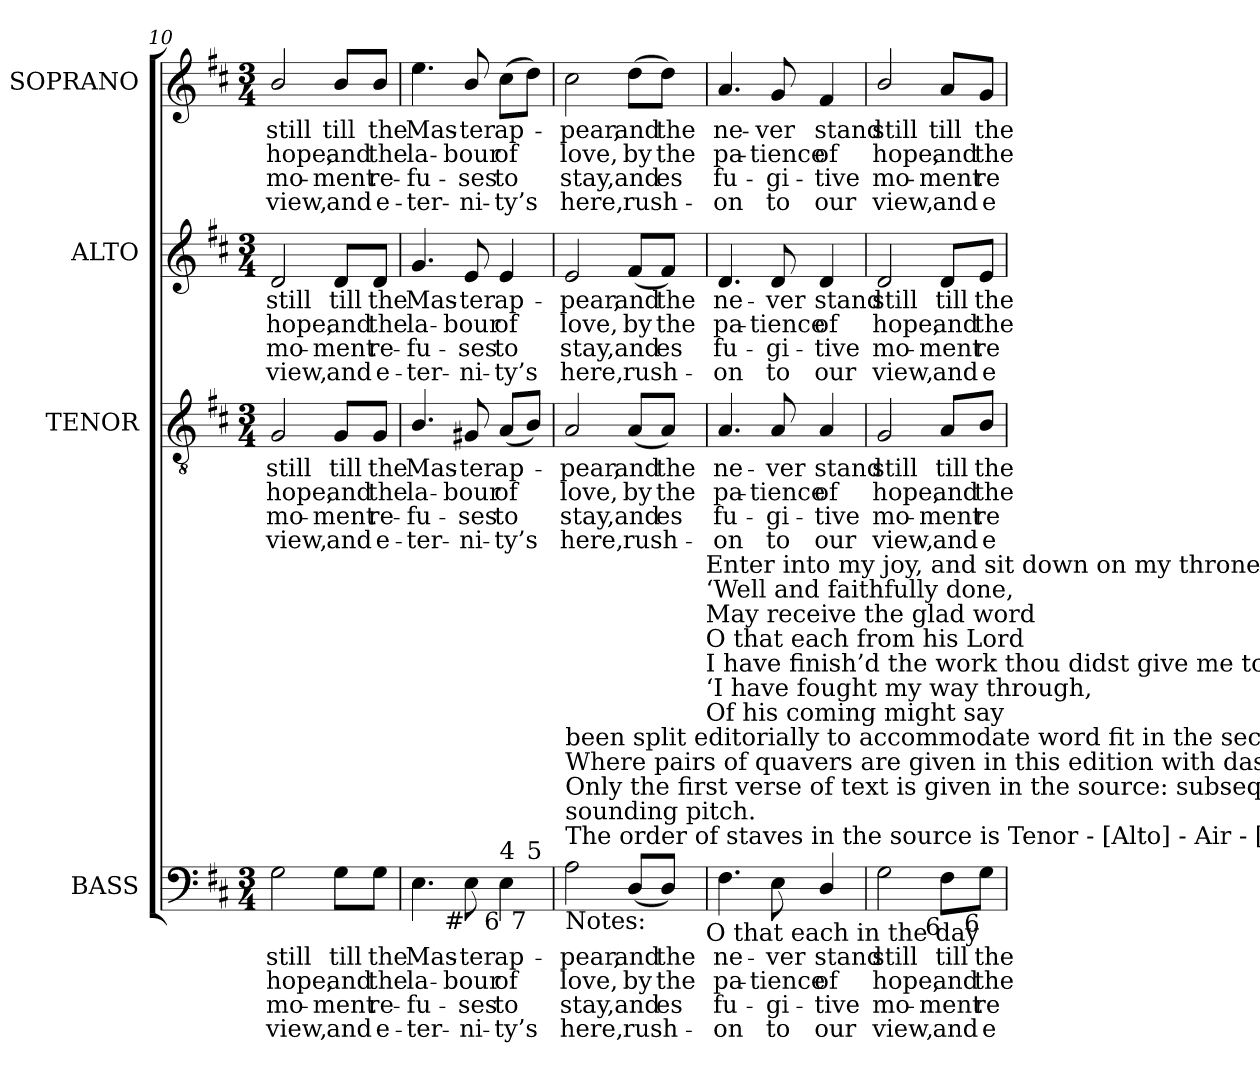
**kern	**text	**text	**text	**text	**kern	**text	**text	**text	**text	**kern	**text	**text	**text	**text	**kern	**text	**text	**text	**text
*part4	*part4	*part4	*part4	*part4	*part3	*part3	*part3	*part3	*part3	*part2	*part2	*part2	*part2	*part2	*part1	*part1	*part1	*part1	*part1
*staff4	*staff4	*staff4	*staff4	*staff4	*staff3	*staff3	*staff3	*staff3	*staff3	*staff2	*staff2	*staff2	*staff2	*staff2	*staff1	*staff1	*staff1	*staff1	*staff1
*I"BASS	*	*	*	*	*I"TENOR	*	*	*	*	*I"ALTO	*	*	*	*	*I"SOPRANO	*	*	*	*
*I'B.	*	*	*	*	*I'T.	*	*	*	*	*I'A.	*	*	*	*	*I'S.	*	*	*	*
*clefF4	*	*	*	*	*clefGv2	*	*	*	*	*clefG2	*	*	*	*	*clefG2	*	*	*	*
*	*	*	*	*	*ITrd7c12	*	*	*	*	*	*	*	*	*	*	*	*	*	*
*k[f#c#]	*	*	*	*	*k[f#c#]	*	*	*	*	*k[f#c#]	*	*	*	*	*k[f#c#]	*	*	*	*
*D:	*	*	*	*	*D:	*	*	*	*	*D:	*	*	*	*	*D:	*	*	*	*
*M3/4	*	*	*	*	*M3/4	*	*	*	*	*M3/4	*	*	*	*	*M3/4	*	*	*	*
=10	=10	=10	=10	=10	=10	=10	=10	=10	=10	=10	=10	=10	=10	=10	=10	=10	=10	=10	=10
!	!LO:LY:b:color=#000000	!LO:LY:b:color=#000000	!LO:LY:b:color=#000000	!LO:LY:b:color=#000000	!	!	!	!	!	!	!	!	!	!	!	!	!	!	!
!	!	!	!	!	!	!LO:LY:b:color=#000000	!LO:LY:b:color=#000000	!LO:LY:b:color=#000000	!LO:LY:b:color=#000000	!	!	!	!	!	!	!	!	!	!
!	!	!	!	!	!	!	!	!	!	!	!LO:LY:b:color=#000000	!LO:LY:b:color=#000000	!LO:LY:b:color=#000000	!LO:LY:b:color=#000000	!	!	!	!	!
!	!	!	!	!	!	!	!	!	!	!	!	!	!	!	!	!LO:LY:b:color=#000000	!LO:LY:b:color=#000000	!LO:LY:b:color=#000000	!LO:LY:b:color=#000000
2Gi\	still	hope,	mo-	-view,	2GGi/	still	hope,	mo-	-view,	2di/	still	hope,	mo-	-view,	2bi/	still	hope,	mo-	-view,
!	!LO:LY:b:color=#000000	!LO:LY:b:color=#000000	!LO:LY:b:color=#000000	!LO:LY:b:color=#000000	!	!	!	!	!	!	!	!	!	!	!	!	!	!	!
!	!	!	!	!	!	!LO:LY:b:color=#000000	!LO:LY:b:color=#000000	!LO:LY:b:color=#000000	!LO:LY:b:color=#000000	!	!	!	!	!	!	!	!	!	!
!	!	!	!	!	!	!	!	!	!	!	!LO:LY:b:color=#000000	!LO:LY:b:color=#000000	!LO:LY:b:color=#000000	!LO:LY:b:color=#000000	!	!	!	!	!
!	!	!	!	!	!	!	!	!	!	!	!	!	!	!	!	!LO:LY:b:color=#000000	!LO:LY:b:color=#000000	!LO:LY:b:color=#000000	!LO:LY:b:color=#000000
8Gi\L	till	and	ment	and	8GGi/L	till	and	ment	and	8di/L	till	and	ment	and	8bi/L	till	and	ment	and
!	!LO:LY:b:color=#000000	!LO:LY:b:color=#000000	!LO:LY:b:color=#000000	!LO:LY:b:color=#000000	!	!	!	!	!	!	!	!	!	!	!	!	!	!	!
!	!	!	!	!	!	!LO:LY:b:color=#000000	!LO:LY:b:color=#000000	!LO:LY:b:color=#000000	!LO:LY:b:color=#000000	!	!	!	!	!	!	!	!	!	!
!	!	!	!	!	!	!	!	!	!	!	!LO:LY:b:color=#000000	!LO:LY:b:color=#000000	!LO:LY:b:color=#000000	!LO:LY:b:color=#000000	!	!	!	!	!
!	!	!	!	!	!	!	!	!	!	!	!	!	!	!	!	!LO:LY:b:color=#000000	!LO:LY:b:color=#000000	!LO:LY:b:color=#000000	!LO:LY:b:color=#000000
8Gi\J	the	the	re-	-e-	8GGi/J	the	the	re-	-e-	8di/J	the	the	re-	-e-	8bi/J	the	the	re-	-e-
=11	=11	=11	=11	=11	=11	=11	=11	=11	=11	=11	=11	=11	=11	=11	=11	=11	=11	=11	=11
!	!LO:LY:b:color=#000000	!LO:LY:b:color=#000000	!LO:LY:b:color=#000000	!LO:LY:b:color=#000000	!	!	!	!	!	!	!	!	!	!	!	!	!	!	!
!	!	!	!	!	!	!LO:LY:b:color=#000000	!LO:LY:b:color=#000000	!LO:LY:b:color=#000000	!LO:LY:b:color=#000000	!	!	!	!	!	!	!	!	!	!
!	!	!	!	!	!	!	!	!	!	!	!LO:LY:b:color=#000000	!LO:LY:b:color=#000000	!LO:LY:b:color=#000000	!LO:LY:b:color=#000000	!	!	!	!	!
!	!	!	!	!	!	!	!	!	!	!	!	!	!	!	!	!LO:LY:b:color=#000000	!LO:LY:b:color=#000000	!LO:LY:b:color=#000000	!LO:LY:b:color=#000000
*^	*	*	*	*	*	*	*	*	*	*	*	*	*	*	*	*	*	*	*
4.Ei\	2ryy	Mas-	la-	-fu-	-ter-	4.BBi/	Mas-	la-	-fu-	-ter-	4.gi/	Mas-	la-	-fu-	-ter-	4.eei\	Mas-	la-	-fu-	-ter-
!	!	!LO:LY:b:color=#000000	!LO:LY:b:color=#000000	!LO:LY:b:color=#000000	!LO:LY:b:color=#000000	!	!	!	!	!	!	!	!	!	!	!	!	!	!	!
!	!	!	!	!	!	!	!LO:LY:b:color=#000000	!LO:LY:b:color=#000000	!LO:LY:b:color=#000000	!LO:LY:b:color=#000000	!	!	!	!	!	!	!	!	!	!
!	!	!	!	!	!	!	!	!	!	!	!	!LO:LY:b:color=#000000	!LO:LY:b:color=#000000	!LO:LY:b:color=#000000	!LO:LY:b:color=#000000	!	!	!	!	!
!LO:TX:b:rj:t=#	!	!	!	!	!	!	!	!	!	!	!	!	!	!	!	!	!	!	!	!
!	!	!	!	!	!	!	!	!	!	!	!	!	!	!	!	!	!LO:LY:b:color=#000000	!LO:LY:b:color=#000000	!LO:LY:b:color=#000000	!LO:LY:b:color=#000000
8Ei\	.	-ter	-bour	-ses	ni-	8GG#Xi/	-ter	-bour	-ses	ni-	8ei/	-ter	-bour	-ses	ni-	8bi/	-ter	-bour	-ses	ni-
!	!	!LO:LY:b:color=#000000	!LO:LY:b:color=#000000	!LO:LY:b:color=#000000	!LO:LY:b:color=#000000	!	!	!	!	!	!	!	!	!	!	!	!	!	!	!
!	!	!	!	!	!	!	!LO:LY:b:color=#000000	!LO:LY:b:color=#000000	!LO:LY:b:color=#000000	!LO:LY:b:color=#000000	!	!	!	!	!	!	!	!	!	!
!	!	!	!	!	!	!	!	!	!	!	!	!LO:LY:b:color=#000000	!LO:LY:b:color=#000000	!LO:LY:b:color=#000000	!LO:LY:b:color=#000000	!	!	!	!	!
!LO:TX:b:rj:t=6	!	!	!	!	!	!	!	!	!	!	!	!	!	!	!	!	!	!	!	!
!LO:TX:t=4	!	!	!	!	!	!	!	!	!	!	!	!	!	!	!	!	!	!	!	!
!	!	!	!	!	!	!	!	!	!	!	!	!	!	!	!	!	!LO:LY:b:color=#000000	!LO:LY:b:color=#000000	!LO:LY:b:color=#000000	!LO:LY:b:color=#000000
4Ei\	8ryy	ap-	of	-to	ty’s	(8AAi/L	ap-	of	-to	ty’s	4ei/	ap-	of	-to	ty’s	(8cc#i\L	ap-	of	-to	ty’s
!	!LO:TX:b:rj:t=7	!	!	!	!	!	!	!	!	!	!	!	!	!	!	!	!	!	!	!
!	!LO:TX:t=5	!	!	!	!	!	!	!	!	!	!	!	!	!	!	!	!	!	!	!
.	8ryy	.	.	.	.	8BBi/J)	.	.	.	.	.	.	.	.	.	8ddi\J)	.	.	.	.
!!LO:PB:g=z
=12	=12	=12	=12	=12	=12	=12	=12	=12	=12	=12	=12	=12	=12	=12	=12	=12	=12	=12	=12	=12
!	!	!LO:LY:b:color=#000000	!LO:LY:b:color=#000000	!LO:LY:b:color=#000000	!LO:LY:b:color=#000000	!	!	!	!	!	!	!	!	!	!	!	!	!	!	!
!	!	!	!	!	!	!	!LO:LY:b:color=#000000	!LO:LY:b:color=#000000	!LO:LY:b:color=#000000	!LO:LY:b:color=#000000	!	!	!	!	!	!	!	!	!	!
!	!	!	!	!	!	!	!	!	!	!	!	!LO:LY:b:color=#000000	!LO:LY:b:color=#000000	!LO:LY:b:color=#000000	!LO:LY:b:color=#000000	!	!	!	!	!
!LO:TX:b:t=Notes&colon;	!	!	!	!	!	!	!	!	!	!	!	!	!	!	!	!	!	!	!	!
!LO:TX:t=The order of staves in the source is Tenor - [Alto] - Air - [Bass], with the alto part printed in the treble clef an octave above	!	!	!	!	!	!	!	!	!	!	!	!	!	!	!	!	!	!	!	!
!LO:TX:t=sounding pitch.	!	!	!	!	!	!	!	!	!	!	!	!	!	!	!	!	!	!	!	!
!LO:TX:t=Only the first verse of text is given in the source&colon; subsequent verses have here been added editorially.	!	!	!	!	!	!	!	!	!	!	!	!	!	!	!	!	!	!	!	!
!LO:TX:t=Where pairs of quavers are given in this edition with dashed slurs, these correspond to crotchets in the source, which have	!	!	!	!	!	!	!	!	!	!	!	!	!	!	!	!	!	!	!	!
!LO:TX:t=been split editorially to accommodate word fit in the second and subsequent verses.	!	!	!	!	!	!	!	!	!	!	!	!	!	!	!	!	!	!	!	!
!	!	!	!	!	!	!	!	!	!	!	!	!	!	!	!	!	!LO:LY:b:color=#000000	!LO:LY:b:color=#000000	!LO:LY:b:color=#000000	!LO:LY:b:color=#000000
2Ai\	2ryy	-pear,	love,	stay,	here,	2AAi/	-pear,	love,	stay,	here,	2ei/	-pear,	love,	stay,	here,	2cc#i\	-pear,	love,	stay,	here,
!	!	!LO:LY:b:color=#000000	!LO:LY:b:color=#000000	!LO:LY:b:color=#000000	!LO:LY:b:color=#000000	!	!	!	!	!	!	!	!	!	!	!	!	!	!	!
!	!	!	!	!	!	!	!LO:LY:b:color=#000000	!LO:LY:b:color=#000000	!LO:LY:b:color=#000000	!LO:LY:b:color=#000000	!	!	!	!	!	!	!	!	!	!
!	!	!	!	!	!	!	!	!	!	!	!	!LO:LY:b:color=#000000	!LO:LY:b:color=#000000	!LO:LY:b:color=#000000	!LO:LY:b:color=#000000	!	!	!	!	!
!	!	!	!	!	!	!	!	!	!	!	!	!	!	!	!	!	!LO:LY:b:color=#000000	!LO:LY:b:color=#000000	!LO:LY:b:color=#000000	!LO:LY:b:color=#000000
(8Di/L	8ryy	and	by	and	rush-	(8AAi/L	and	by	and	rush-	(8f#i/L	and	by	and	rush-	(8ddi\L	and	by	and	rush-
!	!	!LO:LY:b:color=#000000	!LO:LY:b:color=#000000	!LO:LY:b:color=#000000	!	!	!	!	!	!	!	!	!	!	!	!	!	!	!	!
!	!	!	!	!	!	!	!LO:LY:b:color=#000000	!LO:LY:b:color=#000000	!LO:LY:b:color=#000000	!	!	!	!	!	!	!	!	!	!	!
!	!	!	!	!	!	!	!	!	!	!	!	!LO:LY:b:color=#000000	!LO:LY:b:color=#000000	!LO:LY:b:color=#000000	!	!	!	!	!	!
!	!	!	!	!	!	!	!	!	!	!	!	!	!	!	!	!	!LO:LY:b:color=#000000	!LO:LY:b:color=#000000	!LO:LY:b:color=#000000	!
8Di/J)	16ryy	the	-the	es	.	8AAi/J)	the	-the	es	.	8f#i/J)	the	-the	es	.	8ddi\J)	the	-the	es	.
.	32ryy	.	.	.	.	.	.	.	.	.	.	.	.	.	.	.	.	.	.	.
.	64ryy	.	.	.	.	.	.	.	.	.	.	.	.	.	.	.	.	.	.	.
.	128...ryy	.	.	.	.	.	.	.	.	.	.	.	.	.	.	.	.	.	.	.
!	!LO:TX:b:t=O that each in the day	!	!	!	!	!	!	!	!	!	!	!	!	!	!	!	!	!	!	!
!	!LO:TX:t=Of his coming might say	!	!	!	!	!	!	!	!	!	!	!	!	!	!	!	!	!	!	!
!	!LO:TX:t=‘I have fought my way through,	!	!	!	!	!	!	!	!	!	!	!	!	!	!	!	!	!	!	!
!	!LO:TX:t=I have finish’d the work thou didst give me to do!’	!	!	!	!	!	!	!	!	!	!	!	!	!	!	!	!	!	!	!
!	!LO:TX:t=O that each from his Lord	!	!	!	!	!	!	!	!	!	!	!	!	!	!	!	!	!	!	!
!	!LO:TX:t=May receive the glad word	!	!	!	!	!	!	!	!	!	!	!	!	!	!	!	!	!	!	!
!	!LO:TX:t=‘Well and faithfully done,	!	!	!	!	!	!	!	!	!	!	!	!	!	!	!	!	!	!	!
!	!LO:TX:t=Enter into my joy, and sit down on my throne!’	!	!	!	!	!	!	!	!	!	!	!	!	!	!	!	!	!	!	!
.	1024ryy	.	.	.	.	.	.	.	.	.	.	.	.	.	.	.	.	.	.	.
*v	*v	*	*	*	*	*	*	*	*	*	*	*	*	*	*	*	*	*	*	*
=13	=13	=13	=13	=13	=13	=13	=13	=13	=13	=13	=13	=13	=13	=13	=13	=13	=13	=13	=13
*^	*	*	*	*	*	*	*	*	*	*	*	*	*	*	*	*	*	*	*
!	!	!LO:LY:b:color=#000000	!LO:LY:b:color=#000000	!LO:LY:b:color=#000000	!LO:LY:b:color=#000000	!	!	!	!	!	!	!	!	!	!	!	!	!	!	!
*v	*v	*	*	*	*	*	*	*	*	*	*	*	*	*	*	*	*	*	*	*
*^	*	*	*	*	*	*	*	*	*	*	*	*	*	*	*	*	*	*	*
!	!	!	!	!	!	!	!LO:LY:b:color=#000000	!LO:LY:b:color=#000000	!LO:LY:b:color=#000000	!LO:LY:b:color=#000000	!	!	!	!	!	!	!	!	!	!
*v	*v	*	*	*	*	*	*	*	*	*	*	*	*	*	*	*	*	*	*	*
*^	*	*	*	*	*	*	*	*	*	*	*	*	*	*	*	*	*	*	*
!	!	!	!	!	!	!	!	!	!	!	!	!LO:LY:b:color=#000000	!LO:LY:b:color=#000000	!LO:LY:b:color=#000000	!LO:LY:b:color=#000000	!	!	!	!	!
*v	*v	*	*	*	*	*	*	*	*	*	*	*	*	*	*	*	*	*	*	*
*^	*	*	*	*	*	*	*	*	*	*	*	*	*	*	*	*	*	*	*
!LO:TX:b:rj:t=6	!	!	!	!	!	!	!	!	!	!	!	!	!	!	!	!	!	!	!	!
!	!	!	!	!	!	!	!	!	!	!	!	!	!	!	!	!	!LO:LY:b:color=#000000	!LO:LY:b:color=#000000	!LO:LY:b:color=#000000	!LO:LY:b:color=#000000
*v	*v	*	*	*	*	*	*	*	*	*	*	*	*	*	*	*	*	*	*	*
4.F#i\	ne-	pa-	fu-	-on	4.AAi/	ne-	pa-	fu-	-on	4.di/	ne-	pa-	fu-	-on	4.ai/	ne-	pa-	fu-	-on
!	!LO:LY:b:color=#000000	!LO:LY:b:color=#000000	!LO:LY:b:color=#000000	!LO:LY:b:color=#000000	!	!	!	!	!	!	!	!	!	!	!	!	!	!	!
!	!	!	!	!	!	!LO:LY:b:color=#000000	!LO:LY:b:color=#000000	!LO:LY:b:color=#000000	!LO:LY:b:color=#000000	!	!	!	!	!	!	!	!	!	!
!	!	!	!	!	!	!	!	!	!	!	!LO:LY:b:color=#000000	!LO:LY:b:color=#000000	!LO:LY:b:color=#000000	!LO:LY:b:color=#000000	!	!	!	!	!
!	!	!	!	!	!	!	!	!	!	!	!	!	!	!	!	!LO:LY:b:color=#000000	!LO:LY:b:color=#000000	!LO:LY:b:color=#000000	!LO:LY:b:color=#000000
8Ei\	-ver	-tience	gi-	-to	8AAi/	-ver	-tience	gi-	-to	8di/	-ver	-tience	gi-	-to	8gi/	-ver	-tience	gi-	-to
!	!LO:LY:b:color=#000000	!LO:LY:b:color=#000000	!LO:LY:b:color=#000000	!LO:LY:b:color=#000000	!	!	!	!	!	!	!	!	!	!	!	!	!	!	!
!	!	!	!	!	!	!LO:LY:b:color=#000000	!LO:LY:b:color=#000000	!LO:LY:b:color=#000000	!LO:LY:b:color=#000000	!	!	!	!	!	!	!	!	!	!
!	!	!	!	!	!	!	!	!	!	!	!LO:LY:b:color=#000000	!LO:LY:b:color=#000000	!LO:LY:b:color=#000000	!LO:LY:b:color=#000000	!	!	!	!	!
!	!	!	!	!	!	!	!	!	!	!	!	!	!	!	!	!LO:LY:b:color=#000000	!LO:LY:b:color=#000000	!LO:LY:b:color=#000000	!LO:LY:b:color=#000000
4Di/	stand	of	tive	our	4AAi/	stand	of	tive	our	4di/	stand	of	tive	our	4f#i/	stand	of	tive	our
=14	=14	=14	=14	=14	=14	=14	=14	=14	=14	=14	=14	=14	=14	=14	=14	=14	=14	=14	=14
!	!LO:LY:b:color=#000000	!LO:LY:b:color=#000000	!LO:LY:b:color=#000000	!LO:LY:b:color=#000000	!	!	!	!	!	!	!	!	!	!	!	!	!	!	!
!	!	!	!	!	!	!LO:LY:b:color=#000000	!LO:LY:b:color=#000000	!LO:LY:b:color=#000000	!LO:LY:b:color=#000000	!	!	!	!	!	!	!	!	!	!
!	!	!	!	!	!	!	!	!	!	!	!LO:LY:b:color=#000000	!LO:LY:b:color=#000000	!LO:LY:b:color=#000000	!LO:LY:b:color=#000000	!	!	!	!	!
!	!	!	!	!	!	!	!	!	!	!	!	!	!	!	!	!LO:LY:b:color=#000000	!LO:LY:b:color=#000000	!LO:LY:b:color=#000000	!LO:LY:b:color=#000000
2Gi\	still	hope,	mo-	-view,	2GGi/	still	hope,	mo-	-view,	2di/	still	hope,	mo-	-view,	2bi/	still	hope,	mo-	-view,
!	!LO:LY:b:color=#000000	!LO:LY:b:color=#000000	!LO:LY:b:color=#000000	!LO:LY:b:color=#000000	!	!	!	!	!	!	!	!	!	!	!	!	!	!	!
!	!	!	!	!	!	!LO:LY:b:color=#000000	!LO:LY:b:color=#000000	!LO:LY:b:color=#000000	!LO:LY:b:color=#000000	!	!	!	!	!	!	!	!	!	!
!	!	!	!	!	!	!	!	!	!	!	!LO:LY:b:color=#000000	!LO:LY:b:color=#000000	!LO:LY:b:color=#000000	!LO:LY:b:color=#000000	!	!	!	!	!
!LO:TX:b:rj:t=6	!	!	!	!	!	!	!	!	!	!	!	!	!	!	!	!	!	!	!
!	!	!	!	!	!	!	!	!	!	!	!	!	!	!	!	!LO:LY:b:color=#000000	!LO:LY:b:color=#000000	!LO:LY:b:color=#000000	!LO:LY:b:color=#000000
8F#i\L	till	and	ment	and	8AAi/L	till	and	ment	and	8di/L	till	and	ment	and	8ai/L	till	and	ment	and
!	!LO:LY:b:color=#000000	!LO:LY:b:color=#000000	!LO:LY:b:color=#000000	!LO:LY:b:color=#000000	!	!	!	!	!	!	!	!	!	!	!	!	!	!	!
!	!	!	!	!	!	!LO:LY:b:color=#000000	!LO:LY:b:color=#000000	!LO:LY:b:color=#000000	!LO:LY:b:color=#000000	!	!	!	!	!	!	!	!	!	!
!	!	!	!	!	!	!	!	!	!	!	!LO:LY:b:color=#000000	!LO:LY:b:color=#000000	!LO:LY:b:color=#000000	!LO:LY:b:color=#000000	!	!	!	!	!
!LO:TX:b:rj:t=6	!	!	!	!	!	!	!	!	!	!	!	!	!	!	!	!	!	!	!
!	!	!	!	!	!	!	!	!	!	!	!	!	!	!	!	!LO:LY:b:color=#000000	!LO:LY:b:color=#000000	!LO:LY:b:color=#000000	!LO:LY:b:color=#000000
8Gi\J	the	the	re-	-e-	8BBi/J	the	the	re-	-e-	8ei/J	the	the	re-	-e-	8gi/J	the	the	re-	-e-
=	=	=	=	=	=	=	=	=	=	=	=	=	=	=	=	=	=	=	=
*-	*-	*-	*-	*-	*-	*-	*-	*-	*-	*-	*-	*-	*-	*-	*-	*-	*-	*-	*-
